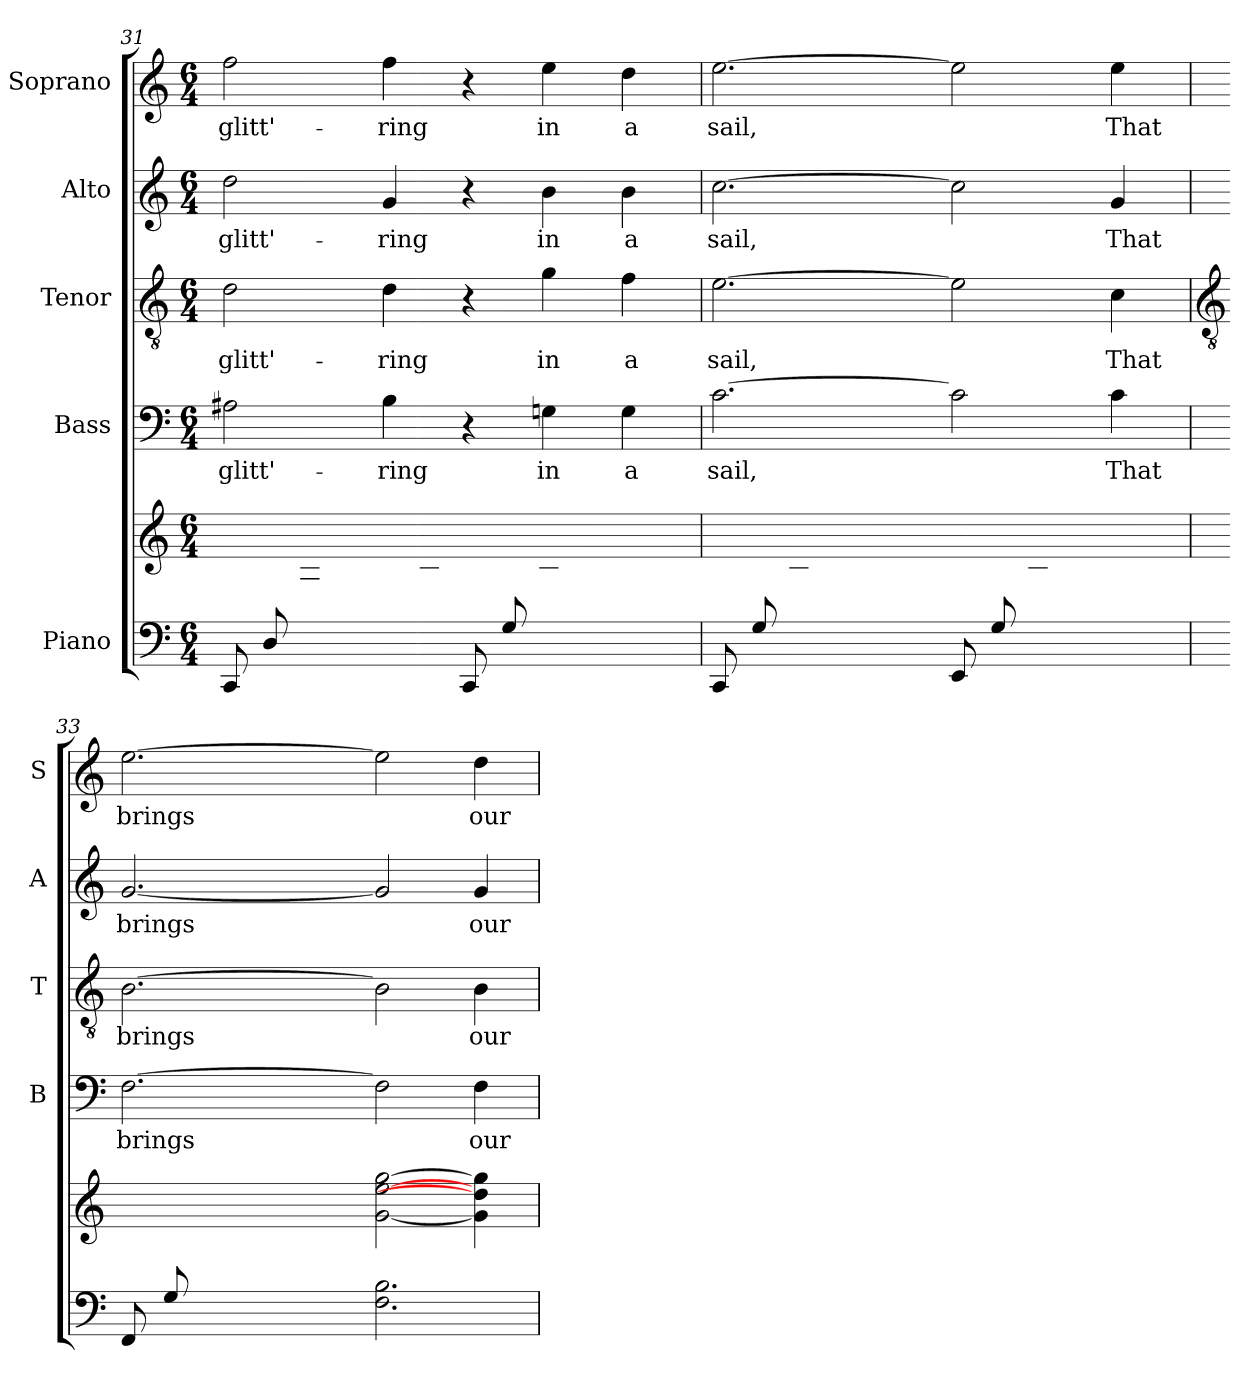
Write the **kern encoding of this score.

**kern	**kern	**kern	**text	**kern	**text	**kern	**text	**kern	**text
*part5	*part5	*part4	*part4	*part3	*part3	*part2	*part2	*part1	*part1
*staff6	*staff5	*staff4	*staff4	*staff3	*staff3	*staff2	*staff2	*staff1	*staff1
*I"Piano	*	*I"Bass	*	*I"Tenor	*	*I"Alto	*	*I"Soprano	*
*	*	*I'B	*	*I'T	*	*I'A	*	*I'S	*
*clefF4	*clefG2	*clefF4	*	*clefGv2	*	*clefG2	*	*clefG2	*
*k[]	*k[]	*k[]	*	*k[]	*	*k[]	*	*k[]	*
*C:	*C:	*C:	*	*C:	*	*C:	*	*C:	*
*M6/4	*M6/4	*M6/4	*	*M6/4	*	*M6/4	*	*M6/4	*
=31	=31	=31	=31	=31	=31	=31	=31	=31	=31
*^	*	*	*	*	*	*	*	*	*
*	*^	*	*	*	*	*	*	*	*	*
!	!LO:N:vis=1	!LO:N:vis=1	!	!	!LO:LY:b	!	!LO:LY:b	!	!LO:LY:b	!	!LO:LY:b
8CCL	1.ryy	1.ryy	4ryy	2A#X	glitt'-	2d	glitt'-	2dd	glitt'-	2ff	glitt'-
8D	.	.	.	.	.	.	.	.	.	.	.
2ryy	.	.	8A#X	.	.	.	.	.	.	.	.
.	.	.	8d	.	.	.	.	.	.	.	.
!	!	!	!	!	!LO:LY:b	!	!LO:LY:b	!	!LO:LY:b	!	!LO:LY:b
.	.	.	8f	4B	-ring	4d	-ring	4g	-ring	4ff	-ring
.	.	.	8BJ	.	.	.	.	.	.	.	.
(>8CCL	.	.	4ryy	4r	.	4r	.	4r	.	4r	.
8G	.	.	.	.	.	.	.	.	.	.	.
!	!	!	!	!	!LO:LY:b	!	!LO:LY:b	!	!LO:LY:b	!	!LO:LY:b
2ryy	.	.	8B	4Gn	in	4g	in	4b	in	4ee	in
.	.	.	8g	.	.	.	.	.	.	.	.
!	!	!	!	!	!LO:LY:b	!	!LO:LY:b	!	!LO:LY:b	!	!LO:LY:b
.	.	.	8b	4G	a	4f	a	4b	a	4dd	a
.	.	.	8fJ)	.	.	.	.	.	.	.	.
=32	=32	=32	=32	=32	=32	=32	=32	=32	=32	=32	=32
!	!LO:N:vis=1	!LO:N:vis=1	!	!	!LO:LY:b	!	!LO:LY:b	!	!LO:LY:b	!	!LO:LY:b
(>8CCL	1.ryy	1.ryy	4ryy	[2.c	sail,	[2.e	sail,	[2.cc	sail,	[2.ee	sail,
8G	.	.	.	.	.	.	.	.	.	.	.
2ryy	.	.	8c	.	.	.	.	.	.	.	.
.	.	.	8e	.	.	.	.	.	.	.	.
.	.	.	8g	.	.	.	.	.	.	.	.
.	.	.	8ccJ)	.	.	.	.	.	.	.	.
(>8EEL	.	.	4ryy	2c]	.	2e]	.	2cc]	.	2ee]	.
8G	.	.	.	.	.	.	.	.	.	.	.
2ryy	.	.	8c	.	.	.	.	.	.	.	.
.	.	.	8g	.	.	.	.	.	.	.	.
!	!	!	!	!	!LO:LY:b	!	!LO:LY:b	!	!LO:LY:b	!	!LO:LY:b
.	.	.	8cc	4c	That	4c	That	4g	That	4ee	That
.	.	.	8eeJ)	.	.	.	.	.	.	.	.
!!LO:LB:g=z
=33	=33	=33	=33	=33	=33	=33	=33	=33	=33	=33	=33
*	*	*	*	*	*	*clefGv2	*	*	*	*	*
!	!	!LO:N:vis=1	!	!	!LO:LY:b	!	!LO:LY:b	!	!LO:LY:b	!	!LO:LY:b
(>8FFL	2.ryy	1.ryy	4ryy	[2.F	brings	[2.B	brings	[2.g	brings	[2.ee	brings
8G	.	.	.	.	.	.	.	.	.	.	.
1ryy	.	.	8e	.	.	.	.	.	.	.	.
.	.	.	8g	.	.	.	.	.	.	.	.
.	.	.	8b	.	.	.	.	.	.	.	.
.	.	.	8eeJ)	.	.	.	.	.	.	.	.
.	2.F 2.B	.	[2g [2ee [2gg	2F]	.	2B]	.	2g]	.	2ee]	.
!	!	!	!	!	!LO:LY:b	!	!LO:LY:b	!	!LO:LY:b	!	!LO:LY:b
4ryy	.	.	4g] 4dd] 4gg]	4F	our	4B	our	4g	our	4dd	our
*v	*v	*v	*	*	*	*	*	*	*	*	*
=	=	=	=	=	=	=	=	=	=
*-	*-	*-	*-	*-	*-	*-	*-	*-	*-
